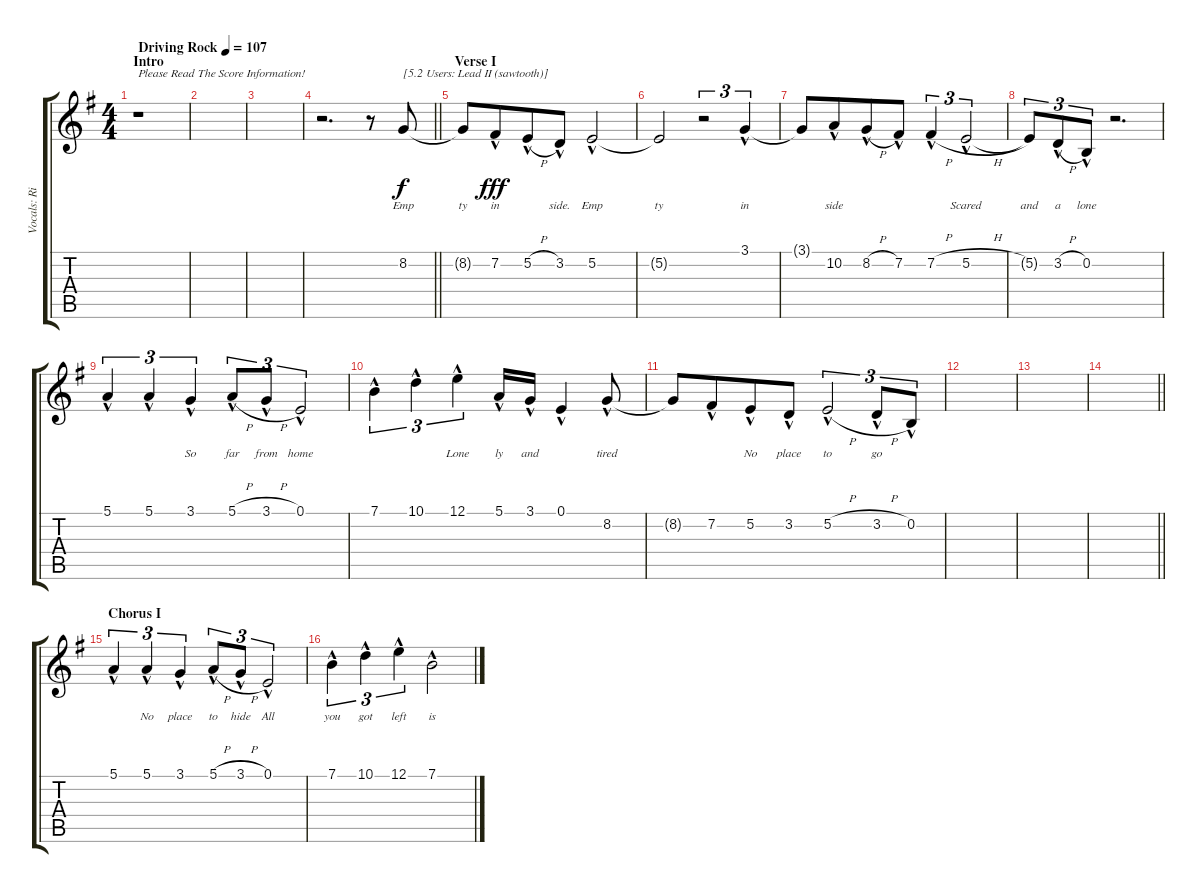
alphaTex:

\track ("Vocals: Rik" "Vocals: Ri") {instrument pad1newage}
\staff {score tabs}
\tuning (E4 B3 G3 D3 A2 E2) {hide}
\ts (4 4)
\section ("" "Intro")
\tempo (107 "Driving Rock")
\clef g2
\ks g
r.1{txt "Please Read The Score Information!" dy f instrument pad1newage} |
|
|
\barLineRight lightlight
r.2{d} r.8 8.2.8{txt "[5.2 Users: Lead II (sawtooth)]" lyrics (0 "Emp") lyrics (1 "") lyrics (2 "") lyrics (3 "") lyrics (4 "")} |
\section ("" "Verse I")
8.2{t}.8{lyrics (0 "ty") lyrics (1 "") lyrics (2 "") lyrics (3 "") lyrics (4 "")} 7.2{hac}.8{lyrics (0 "in") lyrics (1 "") lyrics (2 "") lyrics (3 "") lyrics (4 "") dy fff beam merge} 5.2{h hac}.8{lyrics (0 "") lyrics (1 "") lyrics (2 "") lyrics (3 "") lyrics (4 "")} 3.2{hac}.8{lyrics (0 "side.") lyrics (1 "") lyrics (2 "") lyrics (3 "") lyrics (4 "")} 5.2{hac}.2{lyrics (0 "Emp") lyrics (1 "") lyrics (2 "") lyrics (3 "") lyrics (4 "")} |
5.2{t}.2{lyrics (0 "ty") lyrics (1 "") lyrics (2 "") lyrics (3 "") lyrics (4 "")} r.2{tu (3 2)} 3.1{hac}.4{tu (3 2) lyrics (0 "in") lyrics (1 "") lyrics (2 "") lyrics (3 "") lyrics (4 "")} |
3.1{t}.8{lyrics (0 "") lyrics (1 "") lyrics (2 "") lyrics (3 "") lyrics (4 "")} 10.2{hac}.8{lyrics (0 "side") lyrics (1 "") lyrics (2 "") lyrics (3 "") lyrics (4 "") beam merge} 8.2{h hac}.8{lyrics (0 "") lyrics (1 "") lyrics (2 "") lyrics (3 "") lyrics (4 "")} 7.2{hac}.8{lyrics (0 "") lyrics (1 "") lyrics (2 "") lyrics (3 "") lyrics (4 "")} 7.2{h hac}.4{tu (3 2) lyrics (0 "") lyrics (1 "") lyrics (2 "") lyrics (3 "") lyrics (4 "")} 5.2{h hac}.2{tu (3 2) lyrics (0 "Scared") lyrics (1 "") lyrics (2 "") lyrics (3 "") lyrics (4 "")} |
5.2{t}.8{tu (3 2) lyrics (0 "and") lyrics (1 "") lyrics (2 "") lyrics (3 "") lyrics (4 "")} 3.2{h hac}.8{tu (3 2) lyrics (0 "a") lyrics (1 "") lyrics (2 "") lyrics (3 "") lyrics (4 "")} 0.2{hac}.8{tu (3 2) lyrics (0 "lone") lyrics (1 "") lyrics (2 "") lyrics (3 "") lyrics (4 "")} r.2{d} |
5.1{hac}.4{tu (3 2) lyrics (0 "") lyrics (1 "") lyrics (2 "") lyrics (3 "") lyrics (4 "")} 5.1{hac}.4{tu (3 2) lyrics (0 "") lyrics (1 "") lyrics (2 "") lyrics (3 "") lyrics (4 "")} 3.1{hac}.4{tu (3 2) lyrics (0 "So") lyrics (1 "") lyrics (2 "") lyrics (3 "") lyrics (4 "") beam merge} 5.1{h hac}.8{tu (3 2) lyrics (0 "far") lyrics (1 "") lyrics (2 "") lyrics (3 "") lyrics (4 "")} 3.1{h hac}.8{tu (3 2) lyrics (0 "from") lyrics (1 "") lyrics (2 "") lyrics (3 "") lyrics (4 "")} 0.1{hac}.2{tu (3 2) lyrics (0 "home") lyrics (1 "") lyrics (2 "") lyrics (3 "") lyrics (4 "")} |
7.1{hac}.4{tu (3 2) lyrics (0 "") lyrics (1 "") lyrics (2 "") lyrics (3 "") lyrics (4 "")} 10.1{hac}.4{tu (3 2) lyrics (0 "") lyrics (1 "") lyrics (2 "") lyrics (3 "") lyrics (4 "")} 12.1{hac}.4{tu (3 2) lyrics (0 "Lone") lyrics (1 "") lyrics (2 "") lyrics (3 "") lyrics (4 "")} 5.1{hac}.16{lyrics (0 "ly") lyrics (1 "") lyrics (2 "") lyrics (3 "") lyrics (4 "")} 3.1{hac}.16{lyrics (0 "and") lyrics (1 "") lyrics (2 "") lyrics (3 "") lyrics (4 "")} 0.1{hac}.4{lyrics (0 "") lyrics (1 "") lyrics (2 "") lyrics (3 "") lyrics (4 "")} 8.2{hac}.8{lyrics (0 "tired") lyrics (1 "") lyrics (2 "") lyrics (3 "") lyrics (4 "")} |
8.2{t}.8{lyrics (0 "") lyrics (1 "") lyrics (2 "") lyrics (3 "") lyrics (4 "")} 7.2{hac}.8{lyrics (0 "") lyrics (1 "") lyrics (2 "") lyrics (3 "") lyrics (4 "") beam merge} 5.2{hac}.8{lyrics (0 "No") lyrics (1 "") lyrics (2 "") lyrics (3 "") lyrics (4 "")} 3.2{hac}.8{lyrics (0 "place") lyrics (1 "") lyrics (2 "") lyrics (3 "") lyrics (4 "")} 5.2{h hac}.2{tu (3 2) lyrics (0 "to") lyrics (1 "") lyrics (2 "") lyrics (3 "") lyrics (4 "")} 3.2{h hac}.8{tu (3 2) lyrics (0 "go") lyrics (1 "") lyrics (2 "") lyrics (3 "") lyrics (4 "")} 0.2{hac}.8{tu (3 2) lyrics (0 "") lyrics (1 "") lyrics (2 "") lyrics (3 "") lyrics (4 "")} |
|
|
\barLineRight lightlight
|
\section ("" "Chorus I")
5.1{hac}.4{tu (3 2) lyrics (0 "") lyrics (1 "") lyrics (2 "") lyrics (3 "") lyrics (4 "")} 5.1{hac}.4{tu (3 2) lyrics (0 "No") lyrics (1 "") lyrics (2 "") lyrics (3 "") lyrics (4 "")} 3.1{hac}.4{tu (3 2) lyrics (0 "place") lyrics (1 "") lyrics (2 "") lyrics (3 "") lyrics (4 "")} 5.1{h hac}.8{tu (3 2) lyrics (0 "to") lyrics (1 "") lyrics (2 "") lyrics (3 "") lyrics (4 "")} 3.1{h hac}.8{tu (3 2) lyrics (0 "hide") lyrics (1 "") lyrics (2 "") lyrics (3 "") lyrics (4 "")} 0.1{hac}.2{tu (3 2) lyrics (0 "All") lyrics (1 "") lyrics (2 "") lyrics (3 "") lyrics (4 "")} |
7.1{hac}.4{tu (3 2) lyrics (0 "you") lyrics (1 "") lyrics (2 "") lyrics (3 "") lyrics (4 "")} 10.1{hac}.4{tu (3 2) lyrics (0 "got") lyrics (1 "") lyrics (2 "") lyrics (3 "") lyrics (4 "")} 12.1{hac}.4{tu (3 2) lyrics (0 "left") lyrics (1 "") lyrics (2 "") lyrics (3 "") lyrics (4 "")} 7.1{hac}.2{lyrics (0 "is") lyrics (1 "") lyrics (2 "") lyrics (3 "") lyrics (4 "")}
